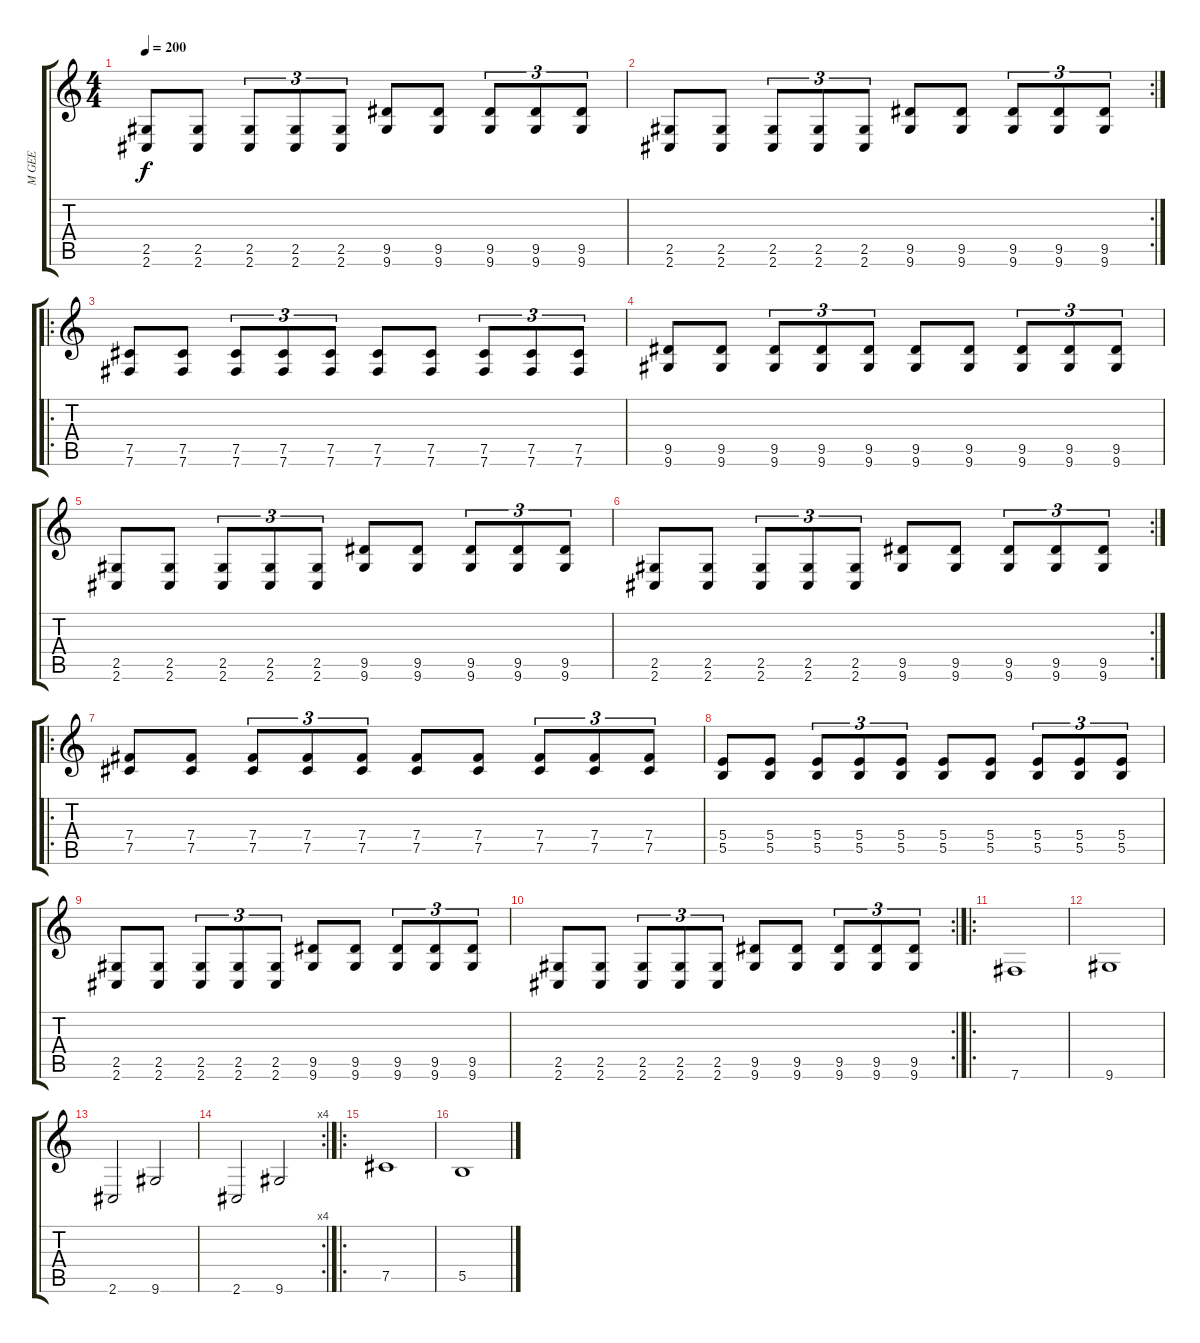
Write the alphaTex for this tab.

\track ("M GEE" "M GEE") {instrument distortionguitar}
\staff {score tabs}
\tuning (Db4 Ab3 E3 B2 Gb2 B1) {hide}
\ts (4 4)
\tempo 200
\clef g2
\ks c
(2.5 2.6).8{dy f volume 16} (2.5 2.6).8 (2.5 2.6).8{tu (3 2)} (2.5 2.6).8{tu (3 2)} (2.5 2.6).8{tu (3 2)} (9.5 9.6).8 (9.5 9.6).8 (9.5 9.6).8{tu (3 2)} (9.5 9.6).8{tu (3 2)} (9.5 9.6).8{tu (3 2)} |
\rc 2
(2.5 2.6).8{volume 16} (2.5 2.6).8 (2.5 2.6).8{tu (3 2)} (2.5 2.6).8{tu (3 2)} (2.5 2.6).8{tu (3 2)} (9.5 9.6).8 (9.5 9.6).8 (9.5 9.6).8{tu (3 2)} (9.5 9.6).8{tu (3 2)} (9.5 9.6).8{tu (3 2)} |
\ro
(7.5 7.6).8{volume 16} (7.5 7.6).8 (7.5 7.6).8{tu (3 2)} (7.5 7.6).8{tu (3 2)} (7.5 7.6).8{tu (3 2)} (7.5 7.6).8 (7.5 7.6).8 (7.5 7.6).8{tu (3 2)} (7.5 7.6).8{tu (3 2)} (7.5 7.6).8{tu (3 2)} |
(9.5 9.6).8{volume 16} (9.5 9.6).8 (9.5 9.6).8{tu (3 2)} (9.5 9.6).8{tu (3 2)} (9.5 9.6).8{tu (3 2)} (9.5 9.6).8 (9.5 9.6).8 (9.5 9.6).8{tu (3 2)} (9.5 9.6).8{tu (3 2)} (9.5 9.6).8{tu (3 2)} |
(2.5 2.6).8{volume 16} (2.5 2.6).8 (2.5 2.6).8{tu (3 2)} (2.5 2.6).8{tu (3 2)} (2.5 2.6).8{tu (3 2)} (9.5 9.6).8 (9.5 9.6).8 (9.5 9.6).8{tu (3 2)} (9.5 9.6).8{tu (3 2)} (9.5 9.6).8{tu (3 2)} |
\rc 2
(2.5 2.6).8{volume 16} (2.5 2.6).8 (2.5 2.6).8{tu (3 2)} (2.5 2.6).8{tu (3 2)} (2.5 2.6).8{tu (3 2)} (9.5 9.6).8 (9.5 9.6).8 (9.5 9.6).8{tu (3 2)} (9.5 9.6).8{tu (3 2)} (9.5 9.6).8{tu (3 2)} |
\ro
(7.4 7.5).8{volume 16} (7.4 7.5).8 (7.4 7.5).8{tu (3 2)} (7.4 7.5).8{tu (3 2)} (7.4 7.5).8{tu (3 2)} (7.4 7.5).8 (7.4 7.5).8 (7.4 7.5).8{tu (3 2)} (7.4 7.5).8{tu (3 2)} (7.4 7.5).8{tu (3 2)} |
(5.4 5.5).8{volume 16} (5.4 5.5).8 (5.4 5.5).8{tu (3 2)} (5.4 5.5).8{tu (3 2)} (5.4 5.5).8{tu (3 2)} (5.4 5.5).8 (5.4 5.5).8 (5.4 5.5).8{tu (3 2)} (5.4 5.5).8{tu (3 2)} (5.4 5.5).8{tu (3 2)} |
(2.5 2.6).8{volume 16} (2.5 2.6).8 (2.5 2.6).8{tu (3 2)} (2.5 2.6).8{tu (3 2)} (2.5 2.6).8{tu (3 2)} (9.5 9.6).8 (9.5 9.6).8 (9.5 9.6).8{tu (3 2)} (9.5 9.6).8{tu (3 2)} (9.5 9.6).8{tu (3 2)} |
\rc 2
(2.5 2.6).8{volume 16} (2.5 2.6).8 (2.5 2.6).8{tu (3 2)} (2.5 2.6).8{tu (3 2)} (2.5 2.6).8{tu (3 2)} (9.5 9.6).8 (9.5 9.6).8 (9.5 9.6).8{tu (3 2)} (9.5 9.6).8{tu (3 2)} (9.5 9.6).8{tu (3 2)} |
\ro
7.6.1 |
9.6.1 |
2.6.2 9.6.2 |
\rc 4
2.6.2 9.6.2 |
\ro
7.5.1 |
5.5.1
